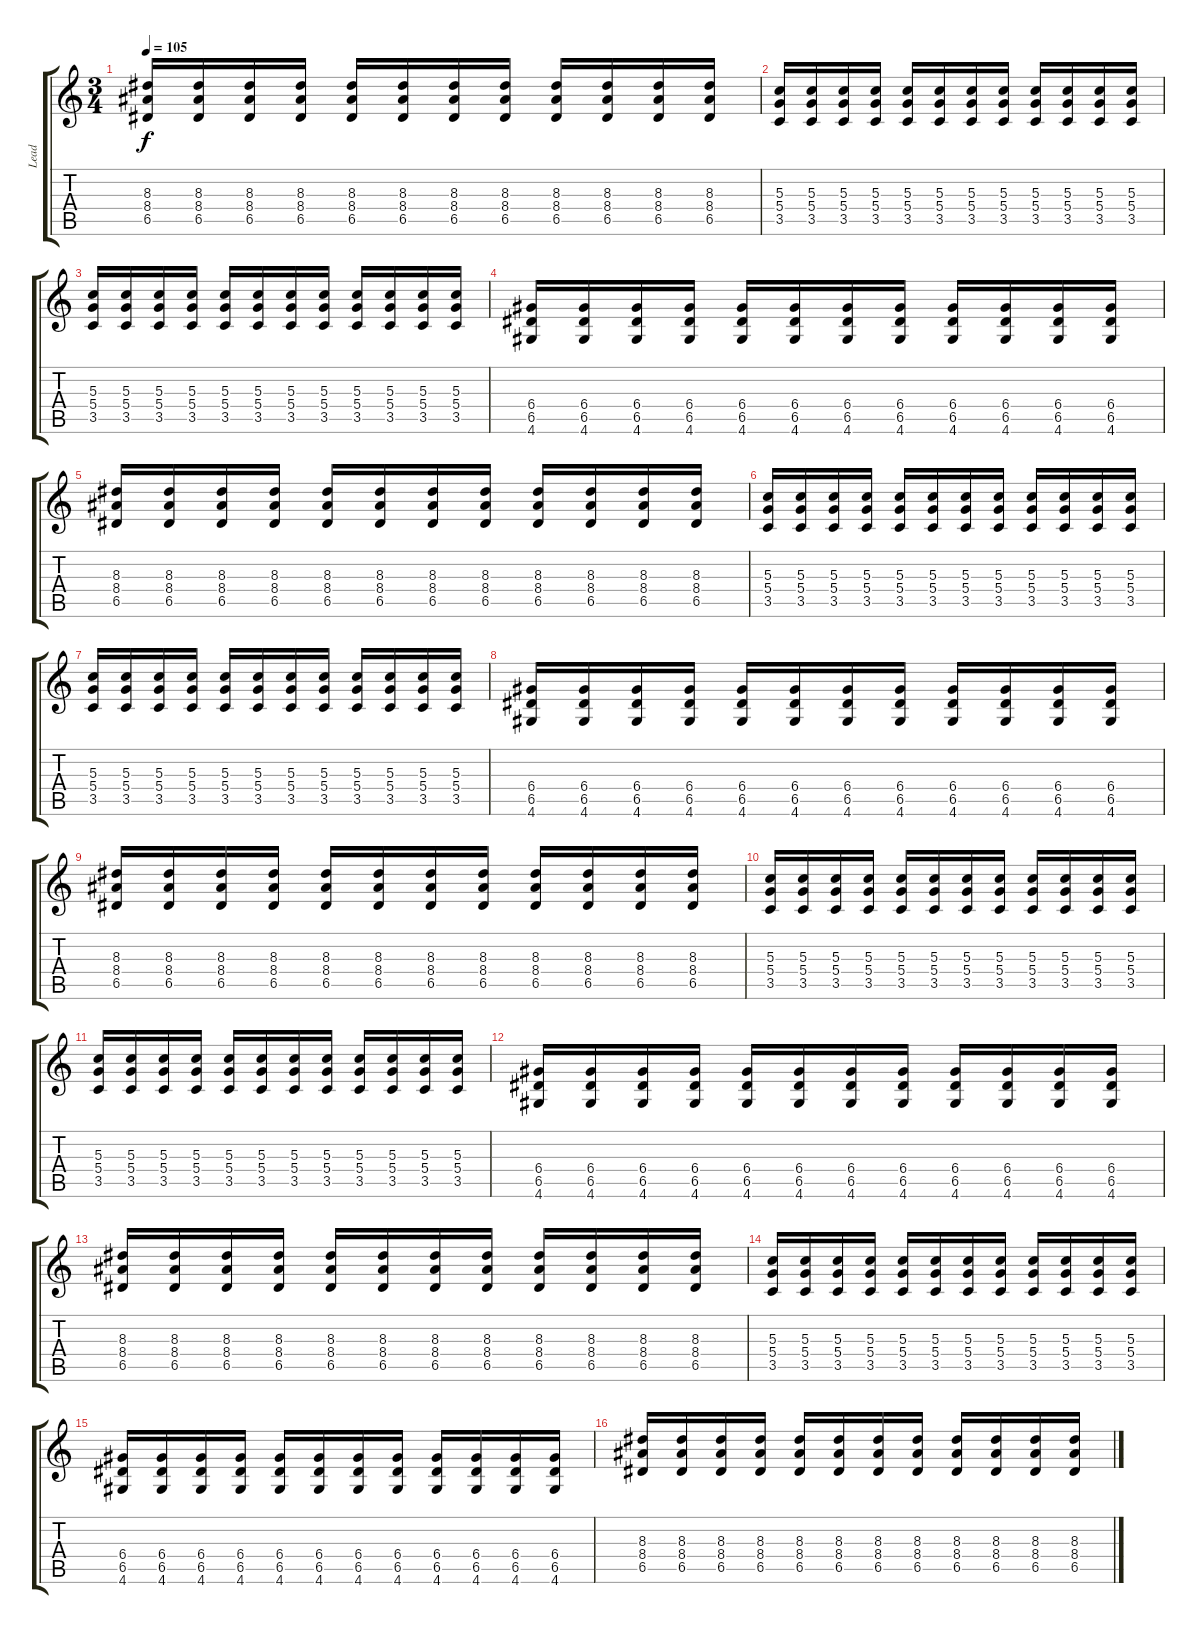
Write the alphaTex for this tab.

\track ("Lead" "Lead") {instrument distortionguitar}
\staff {score tabs}
\tuning (E4 B3 G3 D3 A2 E2) {hide}
\ts (3 4)
\tempo 105
\clef g2
\ks c
(8.3 8.4 6.5).16{dy f} (8.3 8.4 6.5).16 (8.3 8.4 6.5).16 (8.3 8.4 6.5).16 (8.3 8.4 6.5).16 (8.3 8.4 6.5).16 (8.3 8.4 6.5).16 (8.3 8.4 6.5).16 (8.3 8.4 6.5).16 (8.3 8.4 6.5).16 (8.3 8.4 6.5).16 (8.3 8.4 6.5).16 |
(5.3 5.4 3.5).16 (5.3 5.4 3.5).16 (5.3 5.4 3.5).16 (5.3 5.4 3.5).16 (5.3 5.4 3.5).16 (5.3 5.4 3.5).16 (5.3 5.4 3.5).16 (5.3 5.4 3.5).16 (5.3 5.4 3.5).16 (5.3 5.4 3.5).16 (5.3 5.4 3.5).16 (5.3 5.4 3.5).16 |
(5.3 5.4 3.5).16 (5.3 5.4 3.5).16 (5.3 5.4 3.5).16 (5.3 5.4 3.5).16 (5.3 5.4 3.5).16 (5.3 5.4 3.5).16 (5.3 5.4 3.5).16 (5.3 5.4 3.5).16 (5.3 5.4 3.5).16 (5.3 5.4 3.5).16 (5.3 5.4 3.5).16 (5.3 5.4 3.5).16 |
(6.4 6.5 4.6).16 (6.4 6.5 4.6).16 (6.4 6.5 4.6).16 (6.4 6.5 4.6).16 (6.4 6.5 4.6).16 (6.4 6.5 4.6).16 (6.4 6.5 4.6).16 (6.4 6.5 4.6).16 (6.4 6.5 4.6).16 (6.4 6.5 4.6).16 (6.4 6.5 4.6).16 (6.4 6.5 4.6).16 |
(8.3 8.4 6.5).16 (8.3 8.4 6.5).16 (8.3 8.4 6.5).16 (8.3 8.4 6.5).16 (8.3 8.4 6.5).16 (8.3 8.4 6.5).16 (8.3 8.4 6.5).16 (8.3 8.4 6.5).16 (8.3 8.4 6.5).16 (8.3 8.4 6.5).16 (8.3 8.4 6.5).16 (8.3 8.4 6.5).16 |
(5.3 5.4 3.5).16 (5.3 5.4 3.5).16 (5.3 5.4 3.5).16 (5.3 5.4 3.5).16 (5.3 5.4 3.5).16 (5.3 5.4 3.5).16 (5.3 5.4 3.5).16 (5.3 5.4 3.5).16 (5.3 5.4 3.5).16 (5.3 5.4 3.5).16 (5.3 5.4 3.5).16 (5.3 5.4 3.5).16 |
(5.3 5.4 3.5).16 (5.3 5.4 3.5).16 (5.3 5.4 3.5).16 (5.3 5.4 3.5).16 (5.3 5.4 3.5).16 (5.3 5.4 3.5).16 (5.3 5.4 3.5).16 (5.3 5.4 3.5).16 (5.3 5.4 3.5).16 (5.3 5.4 3.5).16 (5.3 5.4 3.5).16 (5.3 5.4 3.5).16 |
(6.4 6.5 4.6).16 (6.4 6.5 4.6).16 (6.4 6.5 4.6).16 (6.4 6.5 4.6).16 (6.4 6.5 4.6).16 (6.4 6.5 4.6).16 (6.4 6.5 4.6).16 (6.4 6.5 4.6).16 (6.4 6.5 4.6).16 (6.4 6.5 4.6).16 (6.4 6.5 4.6).16 (6.4 6.5 4.6).16 |
(8.3 8.4 6.5).16 (8.3 8.4 6.5).16 (8.3 8.4 6.5).16 (8.3 8.4 6.5).16 (8.3 8.4 6.5).16 (8.3 8.4 6.5).16 (8.3 8.4 6.5).16 (8.3 8.4 6.5).16 (8.3 8.4 6.5).16 (8.3 8.4 6.5).16 (8.3 8.4 6.5).16 (8.3 8.4 6.5).16 |
(5.3 5.4 3.5).16 (5.3 5.4 3.5).16 (5.3 5.4 3.5).16 (5.3 5.4 3.5).16 (5.3 5.4 3.5).16 (5.3 5.4 3.5).16 (5.3 5.4 3.5).16 (5.3 5.4 3.5).16 (5.3 5.4 3.5).16 (5.3 5.4 3.5).16 (5.3 5.4 3.5).16 (5.3 5.4 3.5).16 |
(5.3 5.4 3.5).16 (5.3 5.4 3.5).16 (5.3 5.4 3.5).16 (5.3 5.4 3.5).16 (5.3 5.4 3.5).16 (5.3 5.4 3.5).16 (5.3 5.4 3.5).16 (5.3 5.4 3.5).16 (5.3 5.4 3.5).16 (5.3 5.4 3.5).16 (5.3 5.4 3.5).16 (5.3 5.4 3.5).16 |
(6.4 6.5 4.6).16 (6.4 6.5 4.6).16 (6.4 6.5 4.6).16 (6.4 6.5 4.6).16 (6.4 6.5 4.6).16 (6.4 6.5 4.6).16 (6.4 6.5 4.6).16 (6.4 6.5 4.6).16 (6.4 6.5 4.6).16 (6.4 6.5 4.6).16 (6.4 6.5 4.6).16 (6.4 6.5 4.6).16 |
(8.3 8.4 6.5).16 (8.3 8.4 6.5).16 (8.3 8.4 6.5).16 (8.3 8.4 6.5).16 (8.3 8.4 6.5).16 (8.3 8.4 6.5).16 (8.3 8.4 6.5).16 (8.3 8.4 6.5).16 (8.3 8.4 6.5).16 (8.3 8.4 6.5).16 (8.3 8.4 6.5).16 (8.3 8.4 6.5).16 |
(5.3 5.4 3.5).16 (5.3 5.4 3.5).16 (5.3 5.4 3.5).16 (5.3 5.4 3.5).16 (5.3 5.4 3.5).16 (5.3 5.4 3.5).16 (5.3 5.4 3.5).16 (5.3 5.4 3.5).16 (5.3 5.4 3.5).16 (5.3 5.4 3.5).16 (5.3 5.4 3.5).16 (5.3 5.4 3.5).16 |
(6.4 6.5 4.6).16 (6.4 6.5 4.6).16 (6.4 6.5 4.6).16 (6.4 6.5 4.6).16 (6.4 6.5 4.6).16 (6.4 6.5 4.6).16 (6.4 6.5 4.6).16 (6.4 6.5 4.6).16 (6.4 6.5 4.6).16 (6.4 6.5 4.6).16 (6.4 6.5 4.6).16 (6.4 6.5 4.6).16 |
(8.3 8.4 6.5).16 (8.3 8.4 6.5).16 (8.3 8.4 6.5).16 (8.3 8.4 6.5).16 (8.3 8.4 6.5).16 (8.3 8.4 6.5).16 (8.3 8.4 6.5).16 (8.3 8.4 6.5).16 (8.3 8.4 6.5).16 (8.3 8.4 6.5).16 (8.3 8.4 6.5).16 (8.3 8.4 6.5).16
